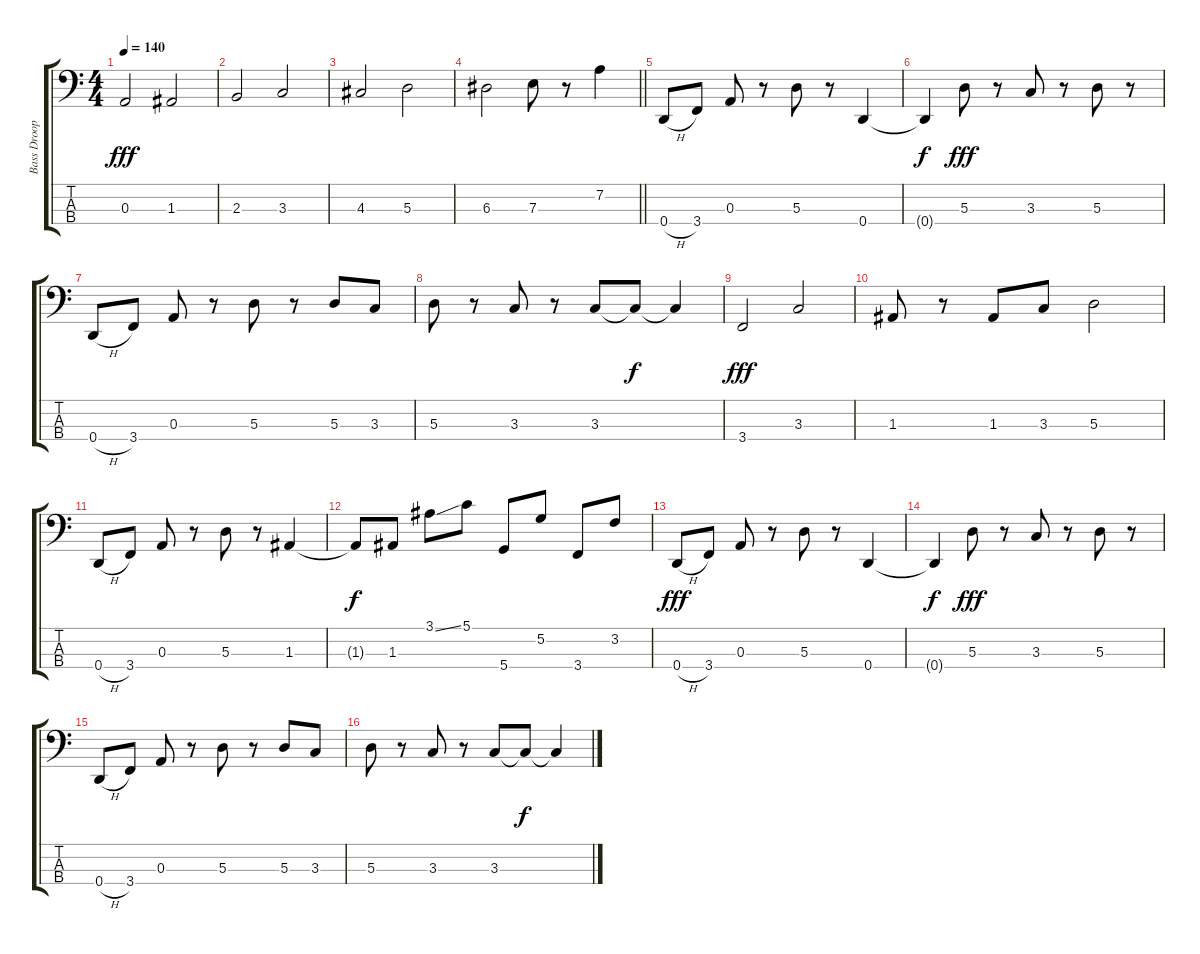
\track ("Bass Droopped D (with Distortion)" "Bass Droop") {instrument electricbassfinger}
\staff {score tabs}
\tuning (G2 D2 A1 D1) {hide}
\ts (4 4)
\tempo 140
\clef f4
\ks c
0.3.2{dy fff} 1.3.2 |
2.3.2 3.3.2 |
4.3.2 5.3.2 |
\barLineRight lightlight
6.3.2 7.3.8 r.8 7.2.4 |
0.4{h}.8 3.4.8 0.3.8 r.8 5.3.8 r.8 0.4.4 |
0.4{t}.4{dy f} 5.3.8{dy fff} r.8 3.3.8 r.8 5.3.8 r.8 |
0.4{h}.8 3.4.8 0.3.8 r.8 5.3.8 r.8 5.3.8 3.3.8 |
5.3.8 r.8 3.3.8 r.8 3.3.8 3.3{t}.8{dy f} 3.3{t}.4 |
3.4.2{dy fff} 3.3.2 |
1.3.8 r.8 1.3.8 3.3.8 5.3.2 |
0.4{h}.8 3.4.8 0.3.8 r.8 5.3.8 r.8 1.3.4 |
1.3{t}.8{dy f} 1.3.8 3.1{ss}.8 5.1.8 5.4.8 5.2.8 3.4.8 3.2.8 |
0.4{h}.8{dy fff} 3.4.8 0.3.8 r.8 5.3.8 r.8 0.4.4 |
0.4{t}.4{dy f} 5.3.8{dy fff} r.8 3.3.8 r.8 5.3.8 r.8 |
0.4{h}.8 3.4.8 0.3.8 r.8 5.3.8 r.8 5.3.8 3.3.8 |
5.3.8 r.8 3.3.8 r.8 3.3.8 3.3{t}.8{dy f} 3.3{t}.4
